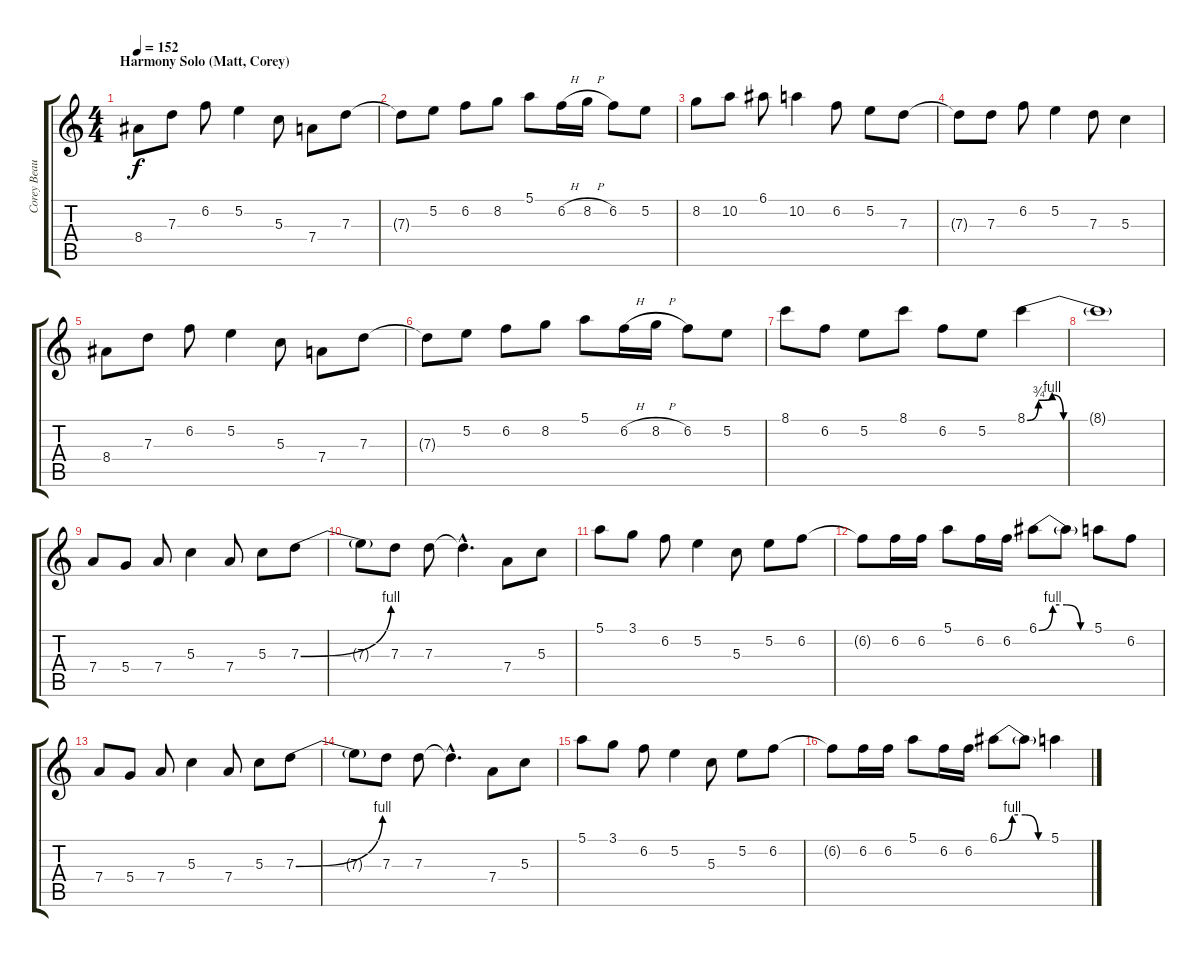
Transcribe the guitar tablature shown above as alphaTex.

\track ("Corey Beaulieu" "Corey Beau") {instrument overdrivenguitar}
\staff {score tabs}
\tuning (E4 B3 G3 D3 A2 D2) {hide}
\ts (4 4)
\section ("" "Harmony Solo (Matt, Corey)")
\tempo 152
\clef g2
\ks c
8.4.8{dy f} 7.3.8 6.2.8 5.2.4 5.3.8 7.4.8 7.3.8 |
7.3{t}.8 5.2.8 6.2.8 8.2.8 5.1.8 6.2{h}.16 8.2{h}.16 6.2.8 5.2.8 |
8.2.8 10.2.8 6.1.8 10.2.4 6.2.8 5.2.8 7.3.8 |
7.3{t}.8 7.3.8 6.2.8 5.2.4 7.3.8 5.3.4 |
8.4.8 7.3.8 6.2.8 5.2.4 5.3.8 7.4.8 7.3.8 |
7.3{t}.8 5.2.8 6.2.8 8.2.8 5.1.8 6.2{h}.16 8.2{h}.16 6.2.8 5.2.8 |
8.1.8 6.2.8 5.2.8 8.1.8 6.2.8 5.2.8 8.1{be (custom 0 0 5 3 11 4 16 0 30 0 45 0 60 0)}.4 |
8.1{t}.1 |
7.4.8 5.4.8 7.4.8 5.3.4 7.4.8 5.3.8 7.3{be (bend 0 0 60 4)}.8 |
7.3{t}.8 7.3.8 7.3.8 7.3{hac t}.4{d} 7.4.8 5.3.8 |
5.1.8 3.1.8 6.2.8 5.2.4 5.3.8 5.2.8 6.2.8 |
6.2{t}.8 6.2.16 6.2.16 5.1.8 6.2.16 6.2.16 6.1{be (custom 0 0 15 4 30 4 45 0 60 0)}.8 6.1{t}.8 5.1.8 6.2.8 |
7.4.8 5.4.8 7.4.8 5.3.4 7.4.8 5.3.8 7.3{be (bend 0 0 60 4)}.8 |
7.3{t}.8 7.3.8 7.3.8 7.3{hac t}.4{d} 7.4.8 5.3.8 |
5.1.8 3.1.8 6.2.8 5.2.4 5.3.8 5.2.8 6.2.8 |
6.2{t}.8 6.2.16 6.2.16 5.1.8 6.2.16 6.2.16 6.1{be (custom 0 0 15 4 30 4 45 0 60 0)}.8 6.1{t}.8 5.1.4
